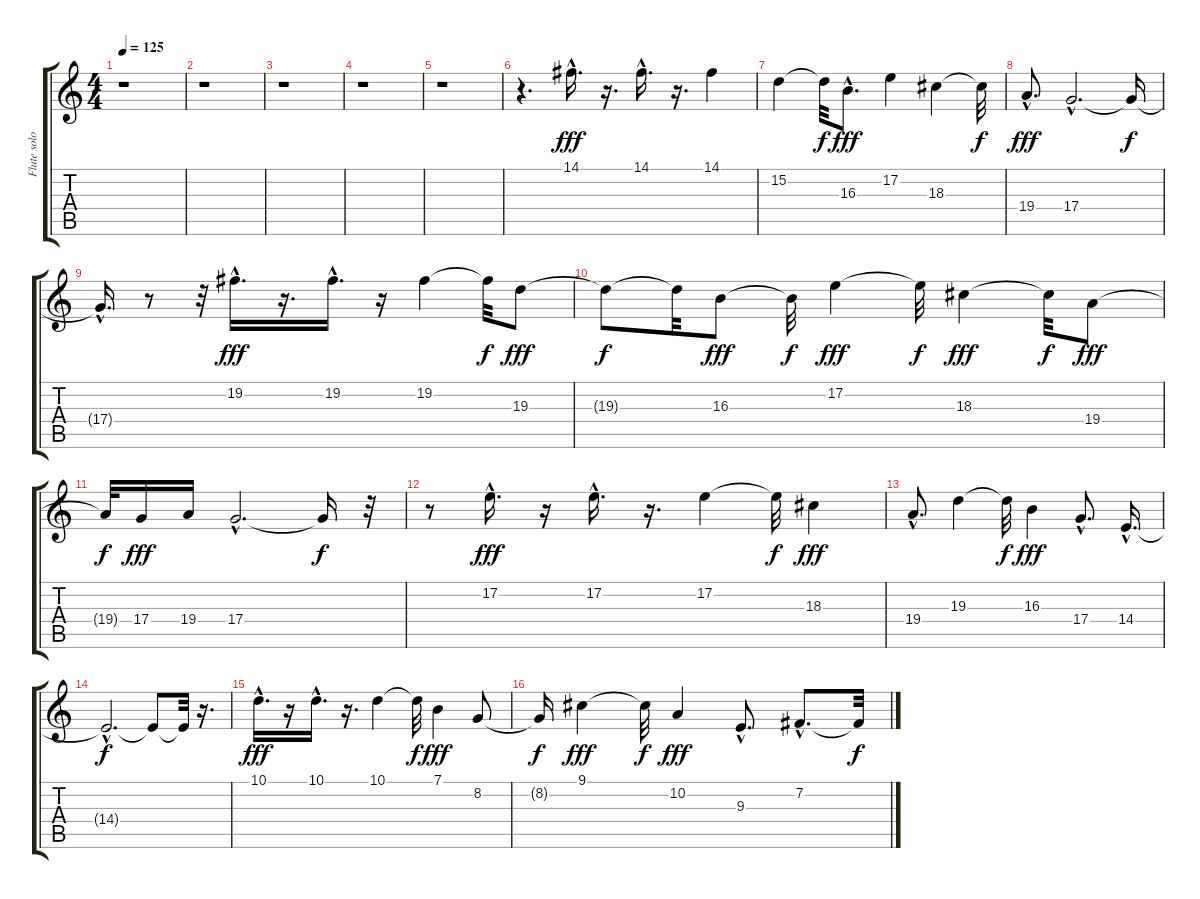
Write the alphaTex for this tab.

\track ("Flute solo" "Flute solo") {instrument flute}
\staff {score tabs}
\tuning (E4 B3 G3 D3 A2 E2) {hide}
\ts (4 4)
\tempo 125
\clef g2
\ks c
r.1{dy fff instrument flute} |
r.1 |
r.1 |
r.1 |
r.1 |
r.4{d} 14.1{hac}.16{d volume 11} r.16{d} 14.1{hac}.16{d} r.16{d} 14.1.4 |
15.2.4 15.2{t}.32{dy f} 16.3{hac}.8{d dy fff} 17.2.4 18.3.4 18.3{t}.32{dy f} |
19.4{hac}.8{d dy fff} 17.4{hac}.2{d} 17.4{t}.16{dy f} |
17.4{hac t}.16{d} r.8 r.32 19.2{hac}.16{d dy fff} r.16{d} 19.2{hac}.16{d} r.16 19.2.4 19.2{t}.32{dy f} 19.3.8{dy fff} |
19.3{t}.8{dy f} 19.3{t}.32 16.3.8{dy fff} 16.3{t}.32{dy f} 17.2.4{dy fff} 17.2{t}.32{dy f} 18.3.4{dy fff} 18.3{t}.32{dy f} 19.4.8{dy fff} |
19.4{t}.32{dy f} 17.4.16{dy fff} 19.4.16 17.4{hac}.2{d} 17.4{t}.16{dy f} r.32 |
r.8 17.2{hac}.16{d dy fff} r.16 17.2{hac}.16{d} r.16{d} 17.2.4 17.2{t}.32{dy f} 18.3.4{dy fff} |
19.4{hac}.8{d} 19.3.4 19.3{t}.32{dy f} 16.3.4{dy fff} 17.4{hac}.8{d} 14.4{hac}.16{d} |
14.4{hac t}.2{d dy f} 14.4{t}.8 14.4{t}.32 r.16{d} |
10.1{hac}.16{d dy fff} r.16 10.1{hac}.16{d} r.16{d} 10.1.4 10.1{t}.32{dy f} 7.1.4{dy fff} 8.2.8 |
8.2{t}.16{dy f} 9.1.4{dy fff} 9.1{t}.32{dy f} 10.2.4{dy fff} 9.3{hac}.8{d} 7.2{hac}.8{d} 7.2{t}.32{dy f}
